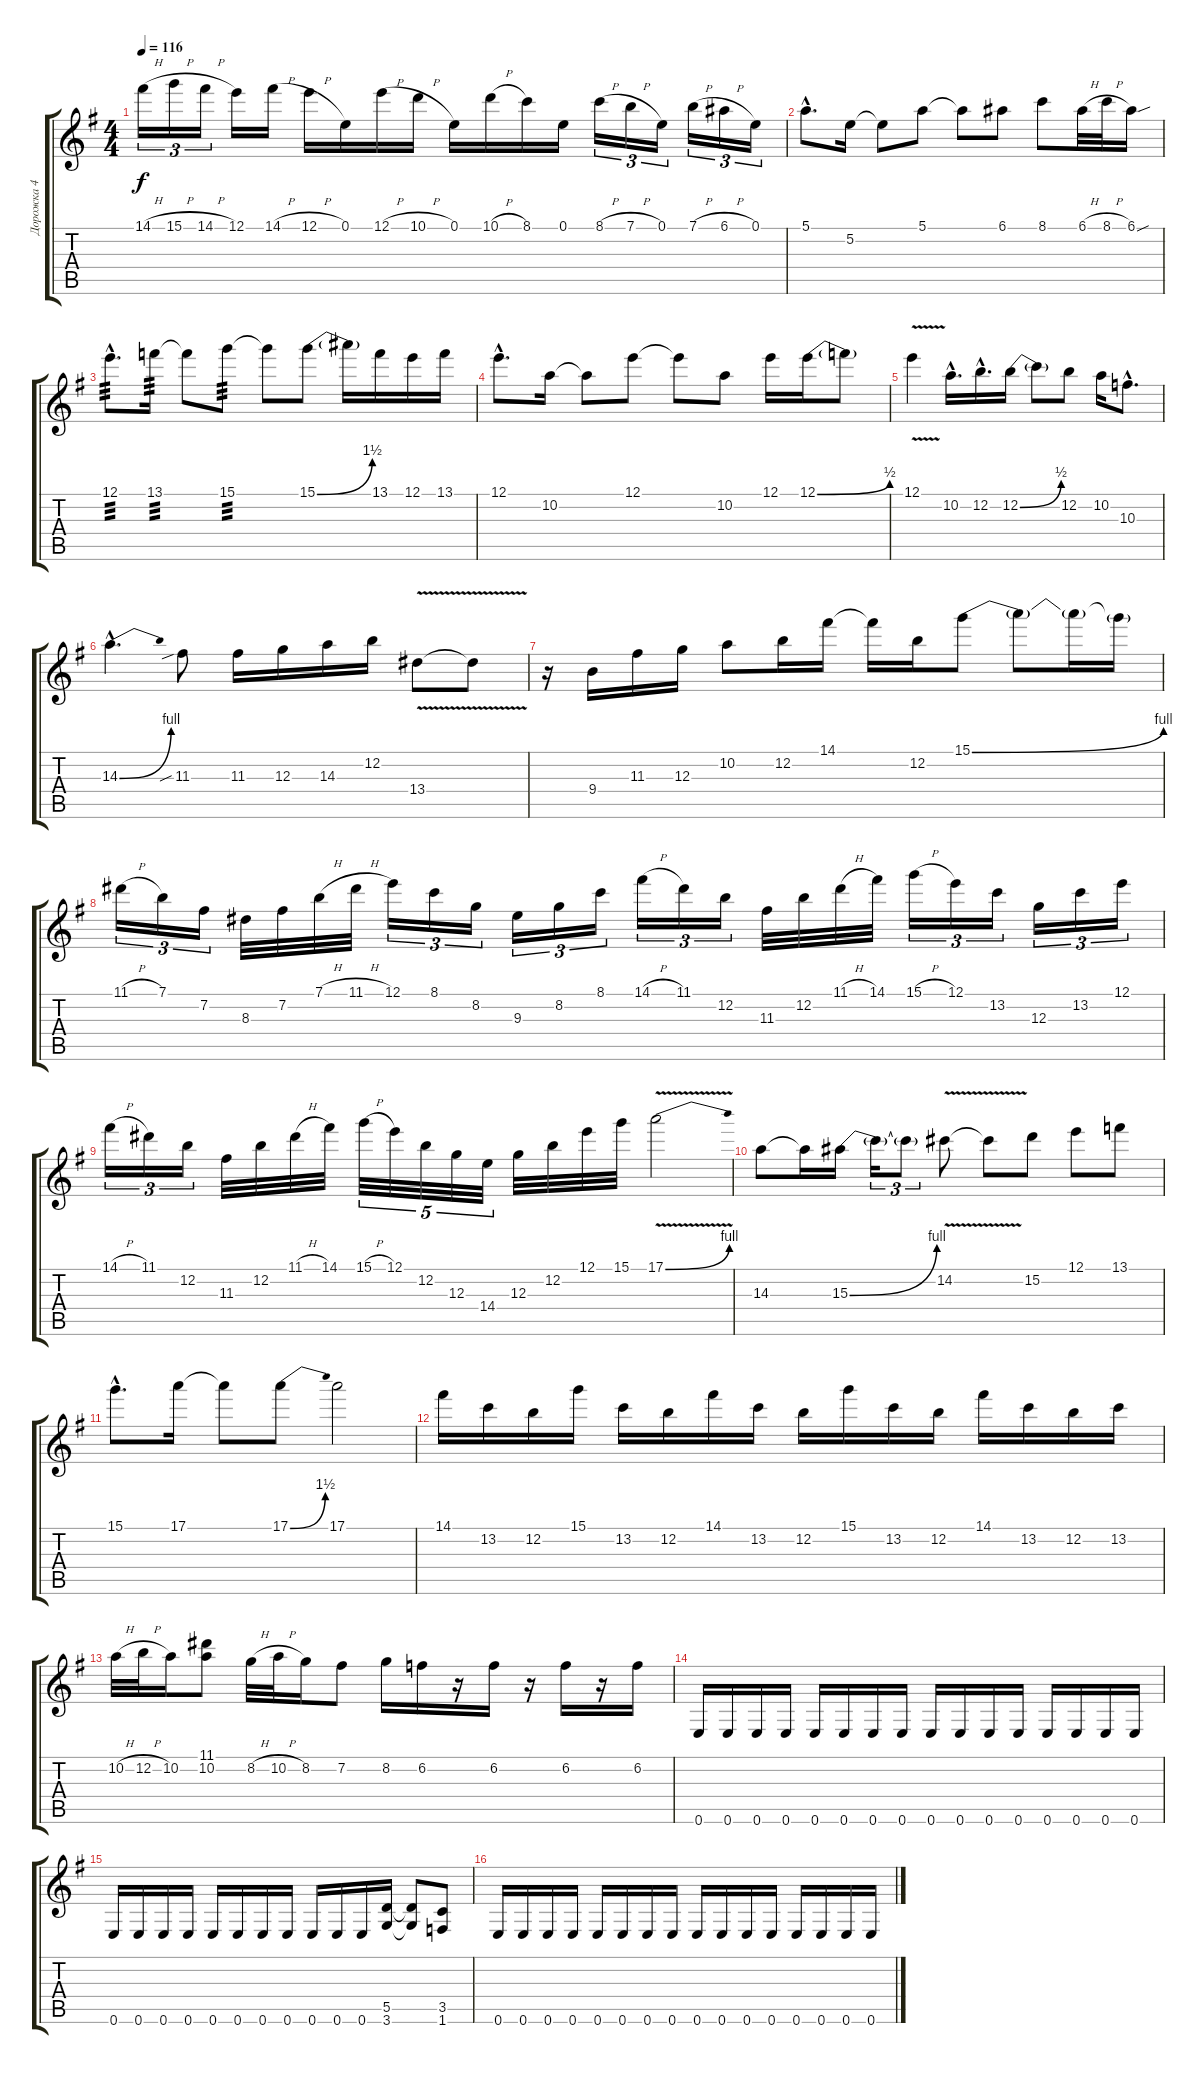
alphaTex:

\track ("Дорожка 4" "Дорожка 4") {instrument distortionguitar}
\staff {score tabs}
\tuning (E4 B3 G3 D3 A2 E2) {hide}
\ts (4 4)
\tempo 116
\clef g2
\ks eminor
14.1{h}.16{tu (3 2) dy f} 15.1{h}.16{tu (3 2)} 14.1{h}.16{tu (3 2)} 12.1.16 14.1{h}.16 12.1{h}.16 0.1.16 12.1{h}.16 10.1{h}.16 0.1.16 10.1{h}.16 8.1.16 0.1.16 8.1{h}.16{tu (3 2)} 7.1{h}.16{tu (3 2)} 0.1.16{tu (3 2)} 7.1{h}.16{tu (3 2)} 6.1{h}.16{tu (3 2)} 0.1.16{tu (3 2)} |
5.1{hac}.8{d} 5.2.16 5.2{t}.8 5.1.8 5.1{t}.8 6.1.8 8.1.8 6.1{h}.32 8.1{h}.32 6.1{sou}.16 |
12.1{hac}.8{d tp 3} 13.1.16{tp 3} 13.1{t}.8 15.1.8{tp 3} 15.1{t}.8 15.1{be (bend 0 0 60 6)}.8 15.1{t}.16 13.1.16 12.1.16 13.1.16 |
12.1{hac}.8{d} 10.2.16 10.2{t}.8 12.1.8 12.1{t}.8 10.2.8 12.1.16 12.1{be (bend 0 0 60 2)}.16 12.1{t}.8 |
12.1{v}.4 10.2{hac}.16{d} 12.2{hac}.16{d} 12.2{be (bend 0 0 60 2)}.16 12.2{t}.8 12.2.8 10.2.16 10.3{hac}.8{d} |
14.3{be (bend 0 0 60 4) hac}.4{d} 11.3{sib}.8 11.3.16 12.3.16 14.3.16 12.2.16 13.4{v}.8 13.4{t}.8 |
r.16 9.4.16 11.3.16 12.3.16 10.2.8 12.2.16 14.1.16 14.1{t}.16 12.2.16 15.1{be (bend 0 0 60 4)}.8 15.1{t}.8 15.1{t}.16 15.1{t}.16 |
11.1{h}.16{tu (3 2)} 7.1.16{tu (3 2)} 7.2.16{tu (3 2)} 8.3.32 7.2.32 7.1{h}.32 11.1{h}.32 12.1.16{tu (3 2)} 8.1.16{tu (3 2)} 8.2.16{tu (3 2)} 9.3.16{tu (3 2)} 8.2.16{tu (3 2)} 8.1.16{tu (3 2)} 14.1{h}.16{tu (3 2)} 11.1.16{tu (3 2)} 12.2.16{tu (3 2)} 11.3.32 12.2.32 11.1{h}.32 14.1.32 15.1{h}.16{tu (3 2)} 12.1.16{tu (3 2)} 13.2.16{tu (3 2)} 12.3.16{tu (3 2)} 13.2.16{tu (3 2)} 12.1.16{tu (3 2)} |
14.1{h}.16{tu (3 2)} 11.1.16{tu (3 2)} 12.2.16{tu (3 2)} 11.3.32 12.2.32 11.1{h}.32 14.1.32 15.1{h}.32{tu (5 4)} 12.1.32{tu (5 4)} 12.2.32{tu (5 4)} 12.3.32{tu (5 4)} 14.4.32{tu (5 4)} 12.3.32 12.2.32 12.1.32 15.1.32 17.1{be (bend 0 0 60 4) v}.2 |
14.3.8 14.3{t}.16 15.3{be (bend 0 0 60 4)}.16 15.3{t}.16{tu (3 2)} 15.3{t}.8{tu (3 2)} 14.2{v}.8 14.2{t}.8 15.2.8 12.1.8 13.1.8 |
15.1{hac}.8{d} 17.1.16 17.1{t}.8 17.1{be (bend 0 0 60 6)}.8 17.1.2 |
14.1.16 13.2.16 12.2.16 15.1.16 13.2.16 12.2.16 14.1.16 13.2.16 12.2.16 15.1.16 13.2.16 12.2.16 14.1.16 13.2.16 12.2.16 13.2.16 |
10.2{h}.32 12.2{h}.32 10.2.16 (11.1 10.2).8 8.2{h}.32 10.2{h}.32 8.2.16 7.2.8 8.2.16 6.2.16 r.16 6.2.16 r.16 6.2.16 r.16 6.2.16 |
0.6.16 0.6.16 0.6.16 0.6.16 0.6.16 0.6.16 0.6.16 0.6.16 0.6.16 0.6.16 0.6.16 0.6.16 0.6.16 0.6.16 0.6.16 0.6.16 |
0.6.16 0.6.16 0.6.16 0.6.16 0.6.16 0.6.16 0.6.16 0.6.16 0.6.16 0.6.16 0.6.16 (5.5 3.6).16 (5.5{t} 3.6{t}).8 (3.5 1.6).8 |
0.6.16 0.6.16 0.6.16 0.6.16 0.6.16 0.6.16 0.6.16 0.6.16 0.6.16 0.6.16 0.6.16 0.6.16 0.6.16 0.6.16 0.6.16 0.6.16
